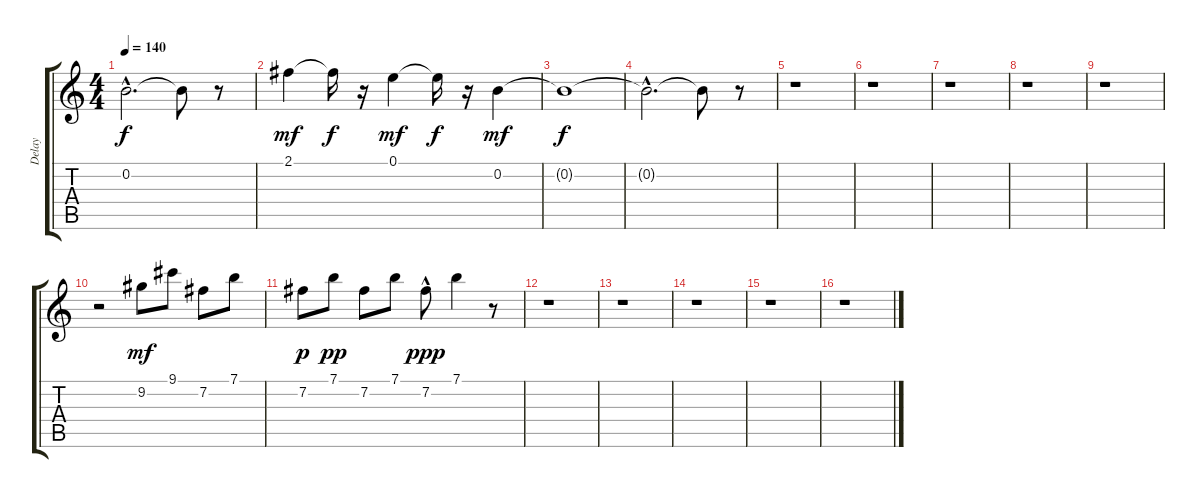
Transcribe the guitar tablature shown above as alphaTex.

\track ("Delay" "Delay") {instrument electricguitarjazz}
\staff {score tabs}
\tuning (E4 B3 G3 D3 A2 E2) {hide}
\ts (4 4)
\tempo 140
\clef g2
\ks c
0.2{hac t}.2{d dy f} 0.2{t}.8 r.8 |
2.1.4{dy mf} 2.1{t}.16{dy f} r.16 0.1.4{dy mf} 0.1{t}.16{dy f} r.16 0.2.4{dy mf} |
0.2{t}.1{dy f} |
0.2{hac t}.2{d} 0.2{t}.8 r.8 |
r.1 |
r.1 |
r.1 |
r.1 |
r.1 |
r.2 9.2.8{dy mf} 9.1.8 7.2.8 7.1.8 |
7.2.8{dy p} 7.1.8{dy pp} 7.2.8 7.1.8 7.2{hac}.8{dy ppp} 7.1.4 r.8 |
r.1 |
r.1 |
r.1 |
r.1 |
r.1
